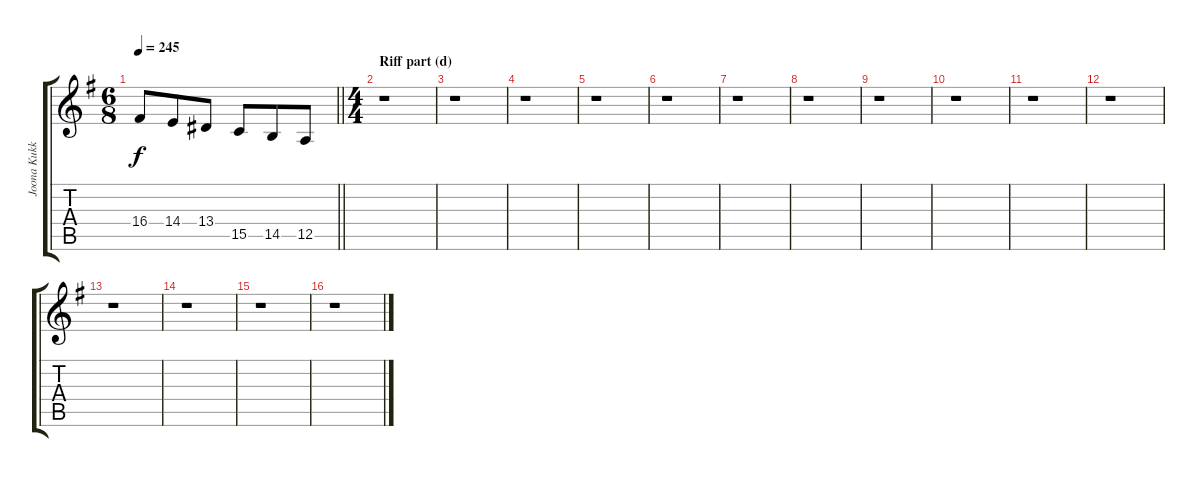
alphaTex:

\track ("Joona Kukkola (keyboard)" "Joona Kukk") {instrument lead1square}
\staff {score tabs}
\tuning (E4 B3 G3 D3 A2 E2) {hide}
\ts (6 8)
\tempo 245
\clef g2
\barLineRight lightlight
\ks eminor
16.4.8{dy f} 14.4.8 13.4.8 15.5.8 14.5.8 12.5.8 |
\ts (4 4)
\section ("" "Riff part (d)")
r.1 |
r.1 |
r.1 |
r.1 |
r.1 |
r.1 |
r.1 |
r.1 |
r.1 |
r.1 |
r.1 |
r.1 |
r.1 |
r.1 |
r.1
